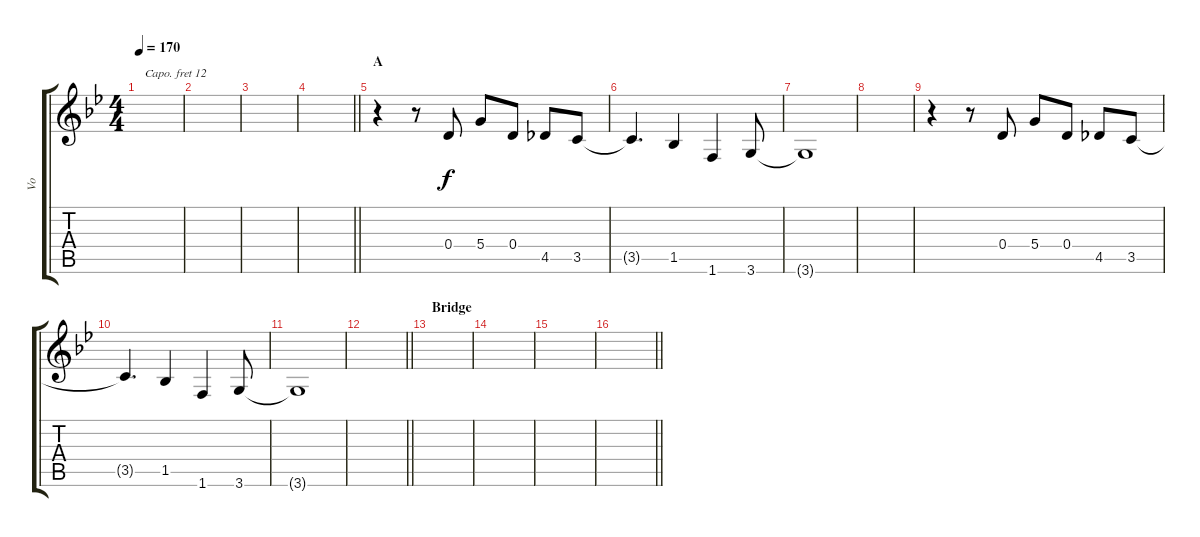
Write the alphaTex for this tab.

\track ("Vo" "Vo") {instrument flute}
\staff {score tabs}
\capo 12
\tuning (E4 B3 G3 D3 A2 E2) {hide}
\ts (4 4)
\tempo 170
\clef g2
\ks bb
|
|
|
\barLineRight lightlight
|
\section ("" "A")
r.4 r.8 0.4.8 5.4.8 0.4.8 4.5.8 3.5.8 |
3.5{t}.4{d} 1.5.4 1.6.4 3.6.8 |
3.6{t}.1 |
|
r.4 r.8 0.4.8 5.4.8 0.4.8 4.5.8 3.5.8 |
3.5{t}.4{d} 1.5.4 1.6.4 3.6.8 |
3.6{t}.1 |
\barLineRight lightlight
|
\section ("" "Bridge")
|
|
|
\barLineRight lightlight
